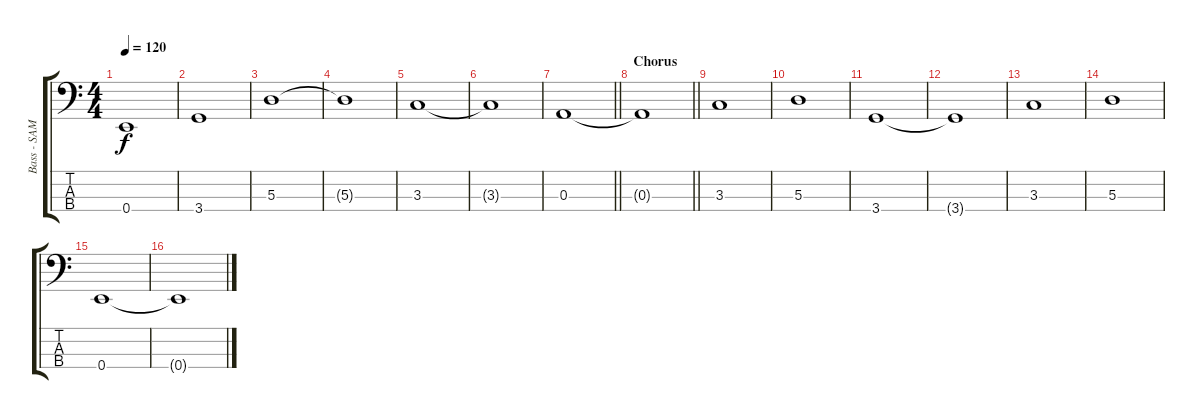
\track ("Bass - SAM" "Bass - SAM") {instrument acousticbass}
\staff {score tabs}
\tuning (G2 D2 A1 E1) {hide}
\ts (4 4)
\tempo 120
\clef f4
\ks c
0.4.1{dy f} |
3.4.1 |
5.3.1 |
5.3{t}.1 |
3.3.1 |
3.3{t}.1 |
\barLineRight lightlight
0.3.1 |
\section ("" "Chorus")
\barLineRight lightlight
0.3{t}.1 |
3.3.1 |
5.3.1 |
3.4.1 |
3.4{t}.1 |
3.3.1 |
5.3.1 |
0.4.1 |
0.4{t}.1
